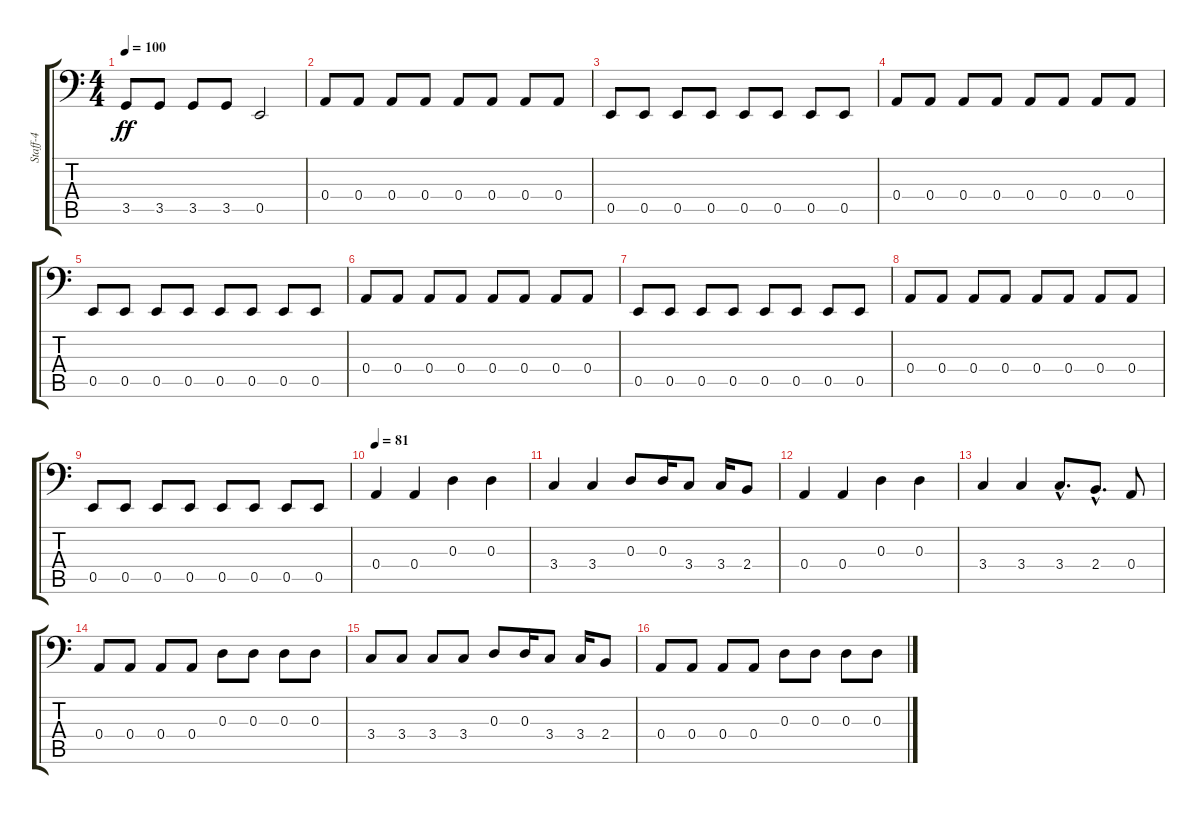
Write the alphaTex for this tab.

\track ("Staff-4" "Staff-4") {instrument electricbassfinger}
\staff {score tabs}
\tuning (C3 G2 D2 A1 E1 B0) {hide}
\ts (4 4)
\tempo 100
\clef f4
\ks c
3.5.8{dy ff} 3.5.8 3.5.8 3.5.8 0.5.2 |
0.4.8 0.4.8 0.4.8 0.4.8 0.4.8 0.4.8 0.4.8 0.4.8 |
0.5.8 0.5.8 0.5.8 0.5.8 0.5.8 0.5.8 0.5.8 0.5.8 |
0.4.8 0.4.8 0.4.8 0.4.8 0.4.8 0.4.8 0.4.8 0.4.8 |
0.5.8 0.5.8 0.5.8 0.5.8 0.5.8 0.5.8 0.5.8 0.5.8 |
0.4.8 0.4.8 0.4.8 0.4.8 0.4.8 0.4.8 0.4.8 0.4.8 |
0.5.8 0.5.8 0.5.8 0.5.8 0.5.8 0.5.8 0.5.8 0.5.8 |
0.4.8 0.4.8 0.4.8 0.4.8 0.4.8 0.4.8 0.4.8 0.4.8 |
0.5.8 0.5.8 0.5.8 0.5.8 0.5.8 0.5.8 0.5.8 0.5.8 |
\tempo 81
0.4.4 0.4.4 0.3.4 0.3.4 |
3.4.4 3.4.4 0.3.8 0.3.16 3.4.8 3.4.16 2.4.8 |
0.4.4 0.4.4 0.3.4 0.3.4 |
3.4.4 3.4.4 3.4{hac}.8{d} 2.4{hac}.8{d} 0.4.8 |
0.4.8 0.4.8 0.4.8 0.4.8 0.3.8 0.3.8 0.3.8 0.3.8 |
3.4.8 3.4.8 3.4.8 3.4.8 0.3.8 0.3.16 3.4.8 3.4.16 2.4.8 |
0.4.8 0.4.8 0.4.8 0.4.8 0.3.8 0.3.8 0.3.8 0.3.8
